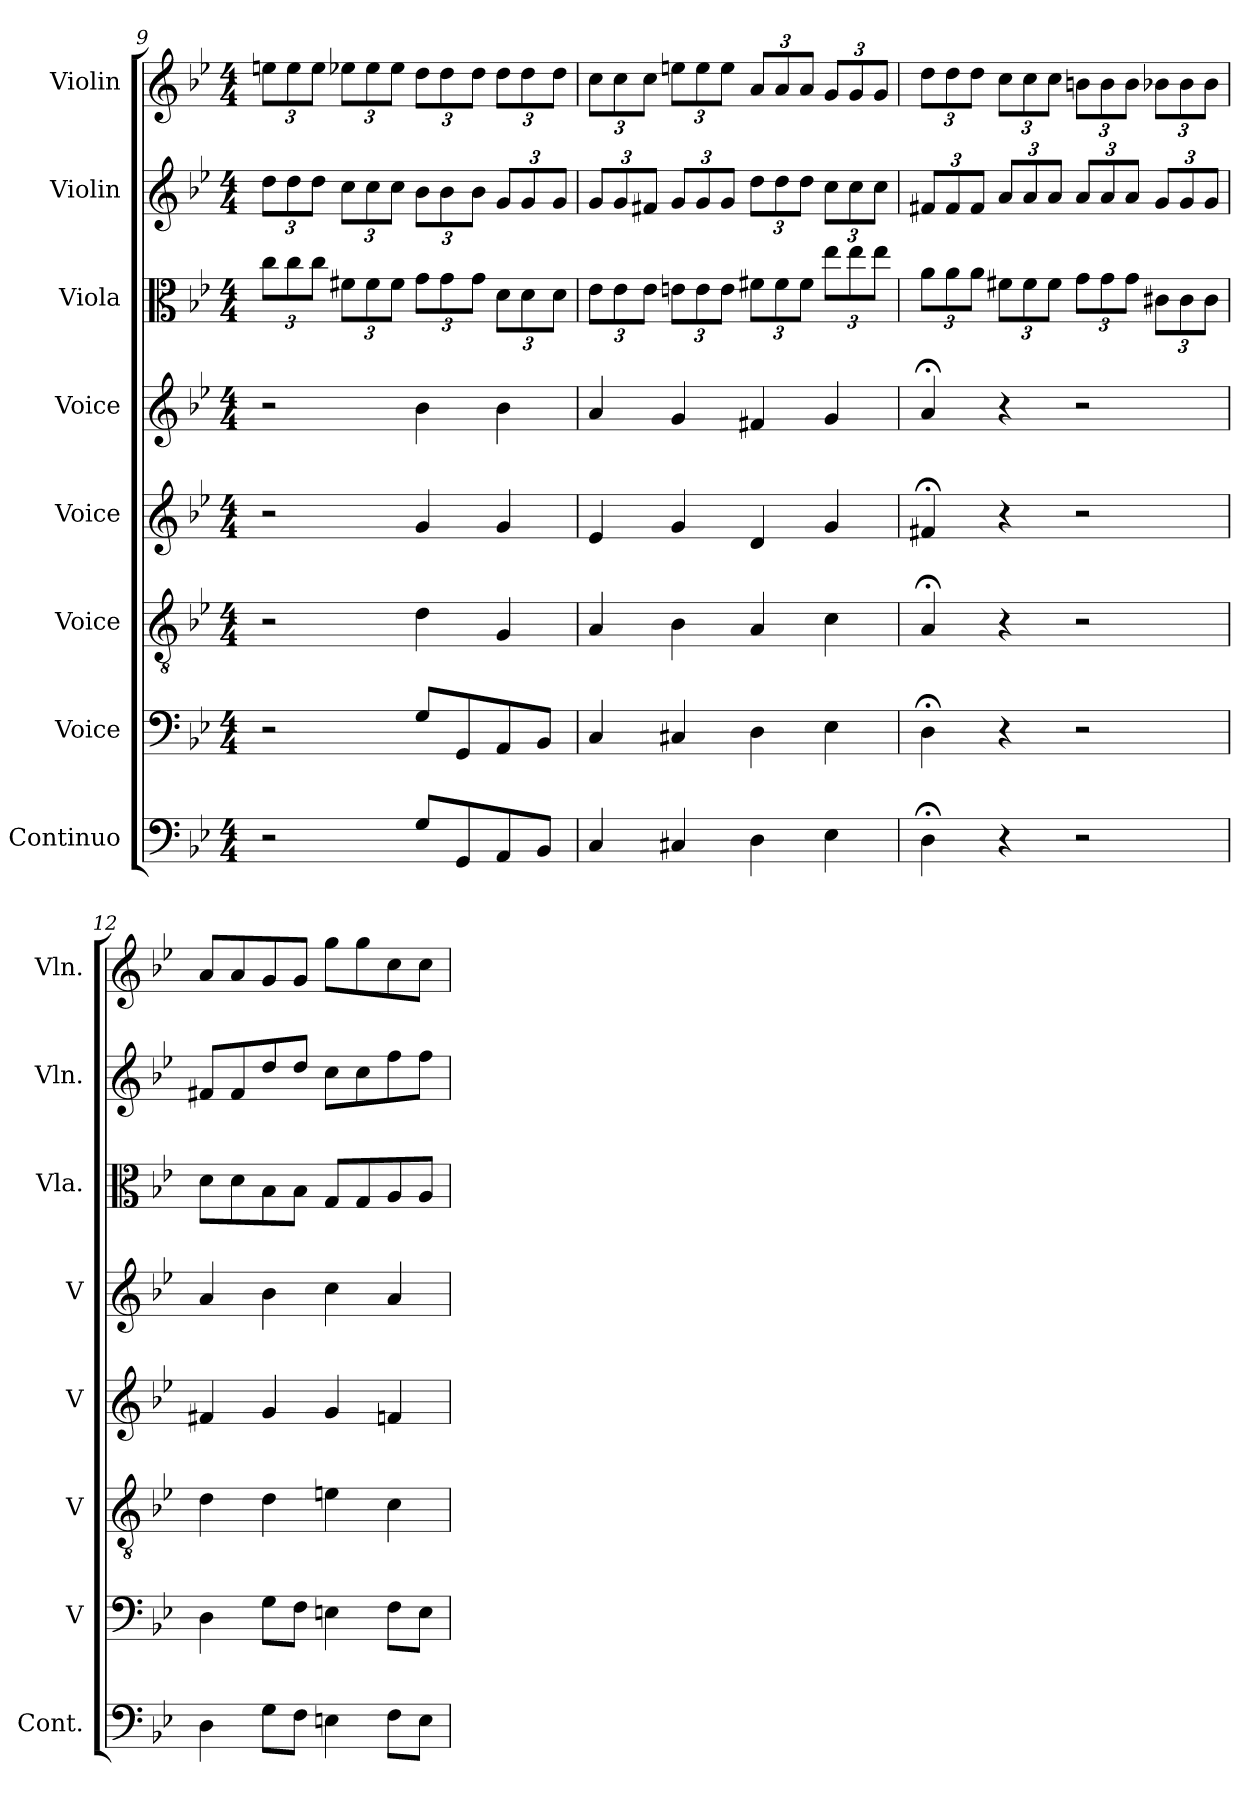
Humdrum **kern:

**kern	**kern	**kern	**kern	**kern	**kern	**kern	**kern
*part8	*part7	*part6	*part5	*part4	*part3	*part2	*part1
*staff8	*staff7	*staff6	*staff5	*staff4	*staff3	*staff2	*staff1
*I"Continuo	*I"Voice	*I"Voice	*I"Voice	*I"Voice	*I"Viola	*I"Violin	*I"Violin
*I'Cont.	*I'V	*I'V	*I'V	*I'V	*I'Vla.	*I'Vln.	*I'Vln.
!!LO:PB:g=z
*clefF4	*clefF4	*clefGv2	*clefG2	*clefG2	*clefC3	*clefG2	*clefG2
*ITrd7c12	*	*	*	*	*	*	*
*k[b-e-]	*k[b-e-]	*k[b-e-]	*k[b-e-]	*k[b-e-]	*k[b-e-]	*k[b-e-]	*k[b-e-]
*M4/4	*M4/4	*M4/4	*M4/4	*M4/4	*M4/4	*M4/4	*M4/4
*	*	*	*	*	*Xbrackettup	*Xbrackettup	*Xbrackettup
=9	=9	=9	=9	=9	=9	=9	=9
2r	2r	2r	2r	2r	12cc\L	12dd\L	12een\L
.	.	.	.	.	12cc\	12dd\	12ee\
.	.	.	.	.	12cc\J	12dd\J	12ee\J
.	.	.	.	.	12f#X\L	12cc\L	12ee-X\L
.	.	.	.	.	12f#\	12cc\	12ee-\
.	.	.	.	.	12f#\J	12cc\J	12ee-\J
8GG/L	8G/L	4d\	4g/	4b-\	12g\L	12b-\L	12dd\L
.	.	.	.	.	12g\	12b-\	12dd\
8GGG/	8GG/	.	.	.	.	.	.
.	.	.	.	.	12g\J	12b-\J	12dd\J
8AAA/	8AA/	4G/	4g/	4b-\	12d\L	12g/L	12dd\L
.	.	.	.	.	12d\	12g/	12dd\
8BBB-/J	8BB-/J	.	.	.	.	.	.
.	.	.	.	.	12d\J	12g/J	12dd\J
=10	=10	=10	=10	=10	=10	=10	=10
4CC/	4C/	4A/	4e-/	4a/	12e-\L	12g/L	12cc\L
.	.	.	.	.	12e-\	12g/	12cc\
.	.	.	.	.	12e-\J	12f#X/J	12cc\J
4CC#X/	4C#X/	4B-\	4g/	4g/	12en\L	12g/L	12een\L
.	.	.	.	.	12e\	12g/	12ee\
.	.	.	.	.	12e\J	12g/J	12ee\J
4DD\	4D\	4A/	4d/	4f#X/	12f#X\L	12dd\L	12a/L
.	.	.	.	.	12f#\	12dd\	12a/
.	.	.	.	.	12f#\J	12dd\J	12a/J
4EE-\	4E-\	4c\	4g/	4g/	12ee-\L	12cc\L	12g/L
.	.	.	.	.	12ee-\	12cc\	12g/
.	.	.	.	.	12ee-\J	12cc\J	12g/J
!!LO:PB:g=z
=11	=11	=11	=11	=11	=11	=11	=11
4DD;<\	4D;<\	4A;</	4f#X;</	4a;</	12a\L	12f#X/L	12dd\L
.	.	.	.	.	12a\	12f#/	12dd\
.	.	.	.	.	12a\J	12f#/J	12dd\J
4r	4r	4r	4r	4r	12f#X\L	12a/L	12cc\L
.	.	.	.	.	12f#\	12a/	12cc\
.	.	.	.	.	12f#\J	12a/J	12cc\J
2r	2r	2r	2r	2r	12g\L	12a/L	12bn\L
.	.	.	.	.	12g\	12a/	12b\
.	.	.	.	.	12g\J	12a/J	12b\J
.	.	.	.	.	12c#X\L	12g/L	12b-X\L
.	.	.	.	.	12c#\	12g/	12b-\
.	.	.	.	.	12c#\J	12g/J	12b-\J
=12	=12	=12	=12	=12	=12	=12	=12
4DD\	4D\	4d\	4f#X/	4a/	8d\L	8f#X/L	8a/L
.	.	.	.	.	8d\	8f#/	8a/
8GG\L	8G\L	4d\	4g/	4b-\	8B-\	8dd/	8g/
8FF\J	8F\J	.	.	.	8B-\J	8dd/J	8g/J
4EEn\	4En\	4en\	4g/	4cc\	8G/L	8cc\L	8gg\L
.	.	.	.	.	8G/	8cc\	8gg\
8FF\L	8F\L	4c\	4fn/	4a/	8A/	8ff\	8cc\
8EE\J	8E\J	.	.	.	8A/J	8ff\J	8cc\J
=	=	=	=	=	=	=	=
*-	*-	*-	*-	*-	*-	*-	*-
